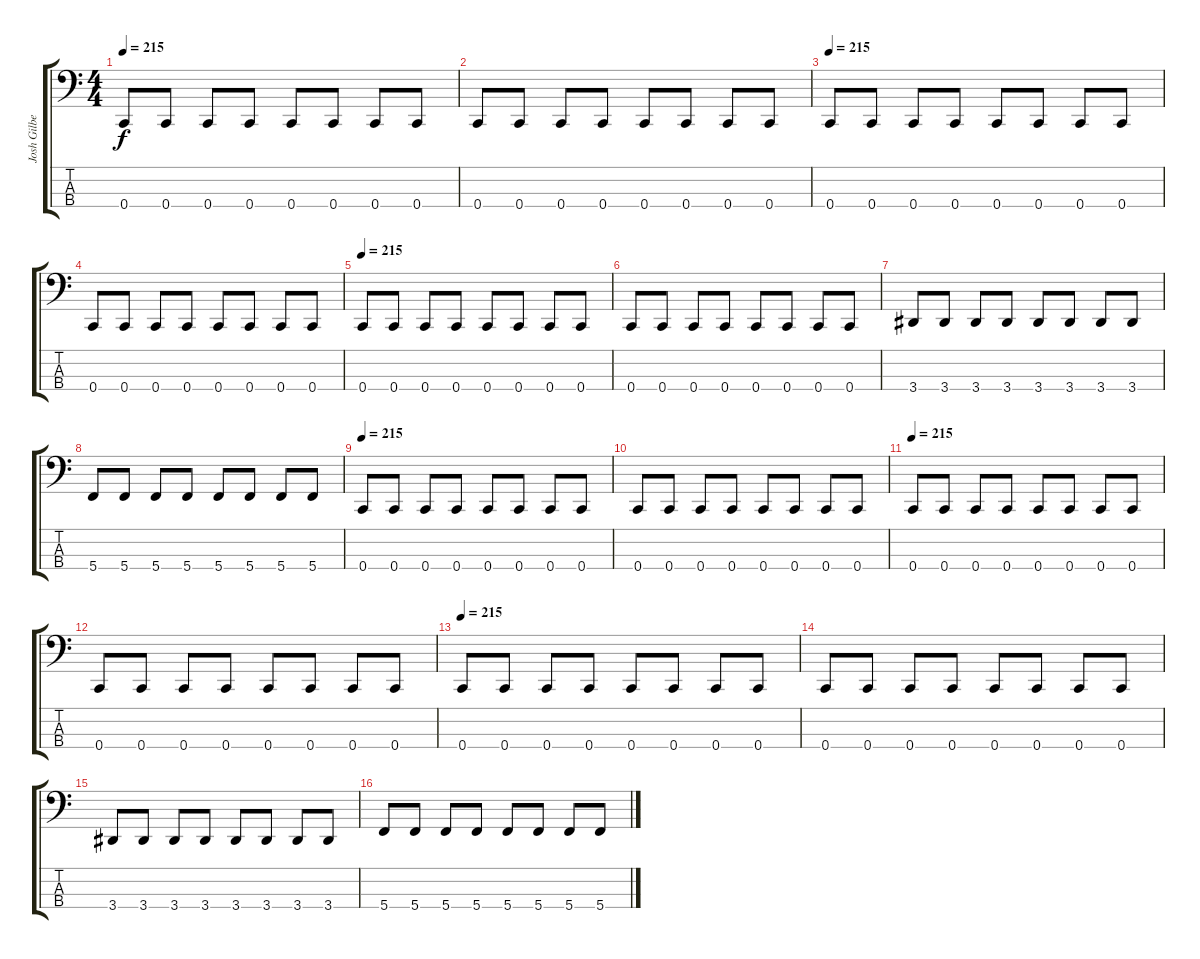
\track ("Josh Gilbert" "Josh Gilbe") {instrument electricbasspick}
\staff {score tabs}
\tuning (F2 C2 G1 C1) {hide}
\ts (4 4)
\tempo 215
\clef f4
\ks c
0.4.8{dy f} 0.4.8 0.4.8 0.4.8 0.4.8 0.4.8 0.4.8 0.4.8 |
0.4.8 0.4.8 0.4.8 0.4.8 0.4.8 0.4.8 0.4.8 0.4.8 |
\tempo 215
0.4.8 0.4.8 0.4.8 0.4.8 0.4.8 0.4.8 0.4.8 0.4.8 |
0.4.8 0.4.8 0.4.8 0.4.8 0.4.8 0.4.8 0.4.8 0.4.8 |
\tempo 215
0.4.8 0.4.8 0.4.8 0.4.8 0.4.8 0.4.8 0.4.8 0.4.8 |
0.4.8 0.4.8 0.4.8 0.4.8 0.4.8 0.4.8 0.4.8 0.4.8 |
3.4.8 3.4.8 3.4.8 3.4.8 3.4.8 3.4.8 3.4.8 3.4.8 |
5.4.8 5.4.8 5.4.8 5.4.8 5.4.8 5.4.8 5.4.8 5.4.8 |
\tempo 215
0.4.8 0.4.8 0.4.8 0.4.8 0.4.8 0.4.8 0.4.8 0.4.8 |
0.4.8 0.4.8 0.4.8 0.4.8 0.4.8 0.4.8 0.4.8 0.4.8 |
\tempo 215
0.4.8 0.4.8 0.4.8 0.4.8 0.4.8 0.4.8 0.4.8 0.4.8 |
0.4.8 0.4.8 0.4.8 0.4.8 0.4.8 0.4.8 0.4.8 0.4.8 |
\tempo 215
0.4.8 0.4.8 0.4.8 0.4.8 0.4.8 0.4.8 0.4.8 0.4.8 |
0.4.8 0.4.8 0.4.8 0.4.8 0.4.8 0.4.8 0.4.8 0.4.8 |
3.4.8 3.4.8 3.4.8 3.4.8 3.4.8 3.4.8 3.4.8 3.4.8 |
5.4.8 5.4.8 5.4.8 5.4.8 5.4.8 5.4.8 5.4.8 5.4.8
